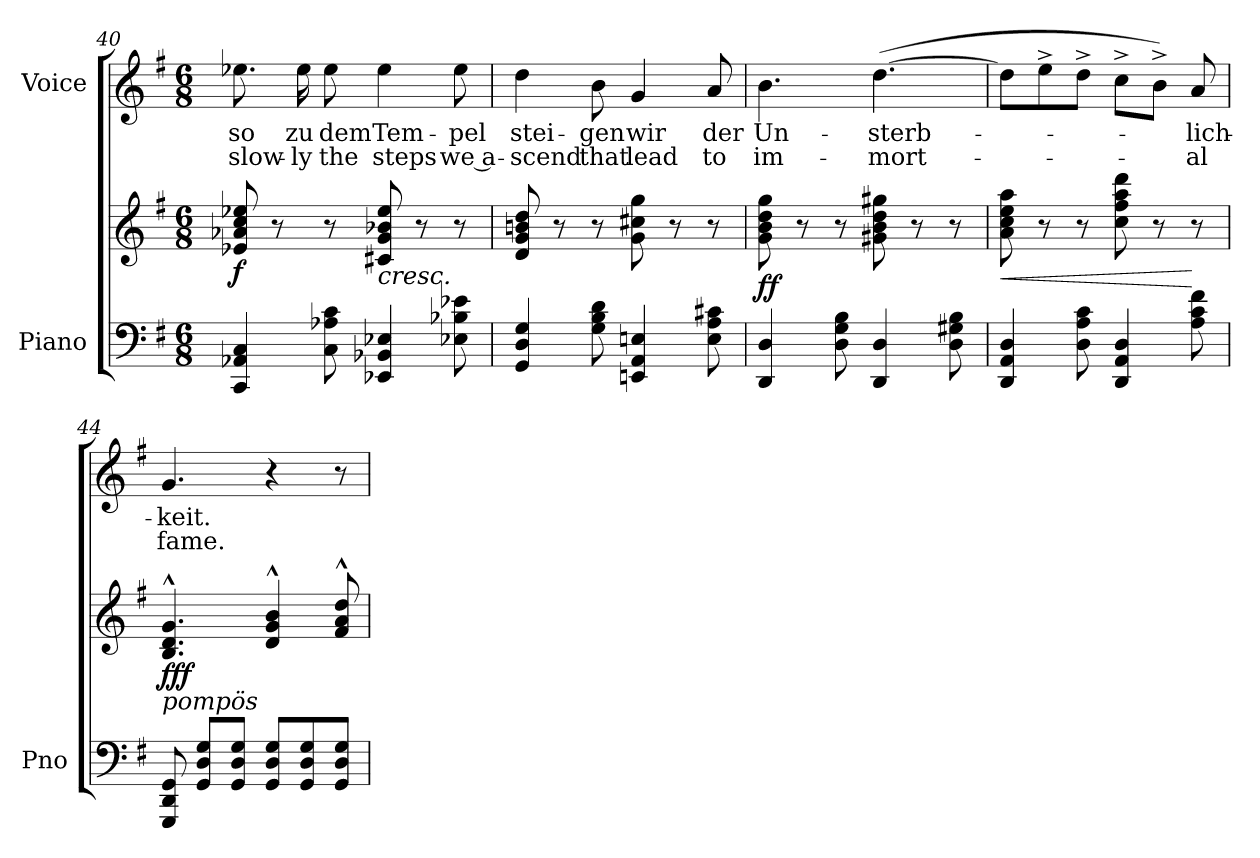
**kern	**kern	**dynam	**kern	**text	**text
*part2	*part2	*part2	*part1	*part1	*part1
*staff3	*staff2	*staff2/3	*staff1	*staff1	*staff1
*I"Piano	*	*	*I"Voice	*	*
*I'Pno	*	*	*	*	*
*clefF4	*clefG2	*	*clefG2	*	*
*k[f#]	*k[f#]	*	*k[f#]	*	*
*M6/8	*M6/8	*	*M6/8	*	*
=40	=40	=40	=40	=40	=40
!	!	!LO:DY:b	!	!LO:LY:b	!LO:LY:b
4CC/ 4AA-X/ 4C/	8e-X/ 8a-X/ 8cc/ 8ee-X/	f	8.ee-X\	so	slow-
.	8r	.	.	.	.
!	!	!	!	!LO:LY:b	!LO:LY:b
.	.	.	16ee-\	zu	-ly
!	!	!	!	!LO:LY:b	!LO:LY:b
8C\ 8A-X\ 8c\	8r	.	8ee-\	dem	the
!	!LO:TX:b:i:t=cresc.	!	!	!	!
!	!	!	!	!LO:LY:b	!LO:LY:b
4EE-X/ 4BB-X/ 4E-X/	8c#X/ 8g/ 8b-X/ 8ee-/	.	4ee-\	Tem-	steps
.	8r	.	.	.	.
!	!	!	!	!LO:LY:b	!LO:LY:b
8E-X\ 8B-X\ 8e-X\	8r	.	8ee-\	-pel	we a-
=41	=41	=41	=41	=41	=41
!	!	!	!	!LO:LY:b	!LO:LY:b
4GG/ 4D/ 4G/	8d/ 8g/ 8bn/ 8dd/	.	4dd\	stei-	-scend
.	8r	.	.	.	.
!	!	!	!	!LO:LY:b	!LO:LY:b
8G\ 8B\ 8d\	8r	.	8b\	-gen	that
!	!	!	!	!LO:LY:b	!LO:LY:b
4EEn/ 4AA/ 4En/	8g\ 8cc#X\ 8gg\	.	4g/	wir	lead
.	8r	.	.	.	.
!	!	!	!	!LO:LY:b	!LO:LY:b
8E\ 8A\ 8c#X\	8r	.	8a/	der	to
!!LO:LB:g=z
=42	=42	=42	=42	=42	=42
!	!	!LO:DY:b	!	!LO:LY:b	!LO:LY:b
4DD/ 4D/	8g\ 8b\ 8dd\ 8gg\	ff	4.b\	Un-	im-
.	8r	.	.	.	.
8D\ 8G\ 8B\	8r	.	.	.	.
!	!	!	!	!LO:LY:b	!LO:LY:b
4DD/ 4D/	8g#X\ 8b\ 8dd\ 8gg#X\	.	([4.dd\	-sterb-	-mort-
.	8r	.	.	.	.
8D\ 8G#X\ 8B\	8r	.	.	.	.
=43	=43	=43	=43	=43	=43
!	!	!LO:HP:b	!	!	!
4DD/ 4AA/ 4D/	8a\ 8cc\ 8ee\ 8aa\	<	8dd\L]	.	.
.	8r	.	8ee^\	.	.
8D\ 8A\ 8c\	8r	.	8dd^\J	.	.
4DD/ 4AA/ 4D/	8cc\ 8ff#\ 8aa\ 8ddd\	.	8cc^\L	.	.
.	8r	.	8b^\J)	.	.
!	!	!	!	!LO:LY:b	!LO:LY:b
8A\ 8c\ 8f#\	8r	[	8a/	-lich-	-al
=44	=44	=44	=44	=44	=44
!	!LO:TX:b:i:t=pompös	!	!	!	!
!	!	!LO:DY:b	!	!LO:LY:b	!LO:LY:b
8GGG/ 8DD/ 8GG/	4.B/^^ 4.d/^^ 4.g/^^	fff	4.g/	-keit.	fame.
8GG/ 8D/ 8G/L	.	.	.	.	.
8GG/ 8D/ 8G/J	.	.	.	.	.
8GG/ 8D/ 8G/L	4d/^^ 4g/^^ 4b/^^	.	4r	.	.
8GG/ 8D/ 8G/	.	.	.	.	.
8GG/ 8D/ 8G/J	8f#/^^ 8a/^^ 8dd/^^	.	8r	.	.
=	=	=	=	=	=
*-	*-	*-	*-	*-	*-
